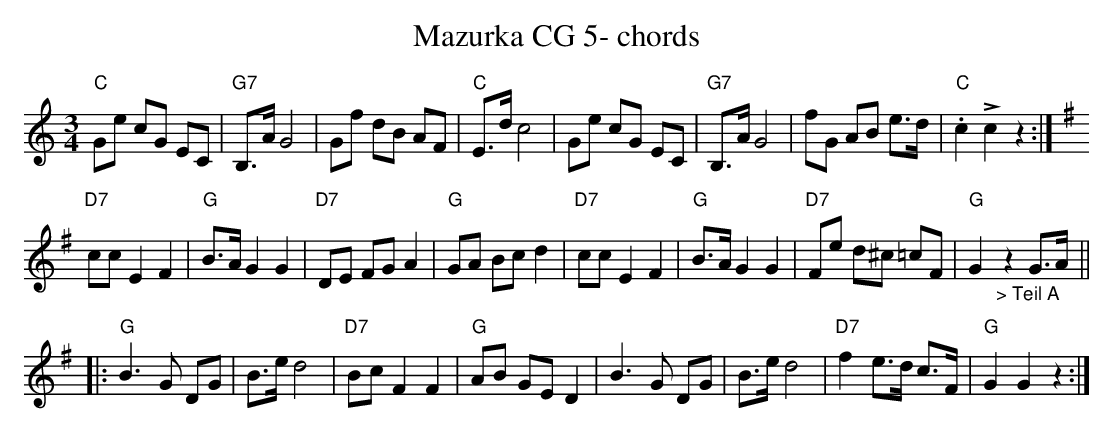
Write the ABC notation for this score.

X:1
T:Mazurka CG 5- chords
M:3/4
L:1/8
K:Cmaj%%MIDI gchordon
"C"Ge cG EC | "G7"B,>A G4 | Gf dB AF | "C"E>d c4 | Ge cG EC | "G7"B,>A G4 | fG AB e>d | "C".c2 !>!c2 z2 :|
K:Gmaj
"D7"cc E2F2 | "G"B>A G2G2 | "D7"DE FG A2 | "G"GA Bc d2 | "D7"cc E2F2 | "G"B>A G2G2 | "D7"Fe d^c =cF | "G"G2"_> Teil A"z2 G>A ||
|: "G"B3G DG | B>e d4 | "D7"Bc F2F2 | "G"AB GE D2 | B3G DG | B>e d4 | "D7"f2 e>d c>F | "G"G2G2z2 :|
